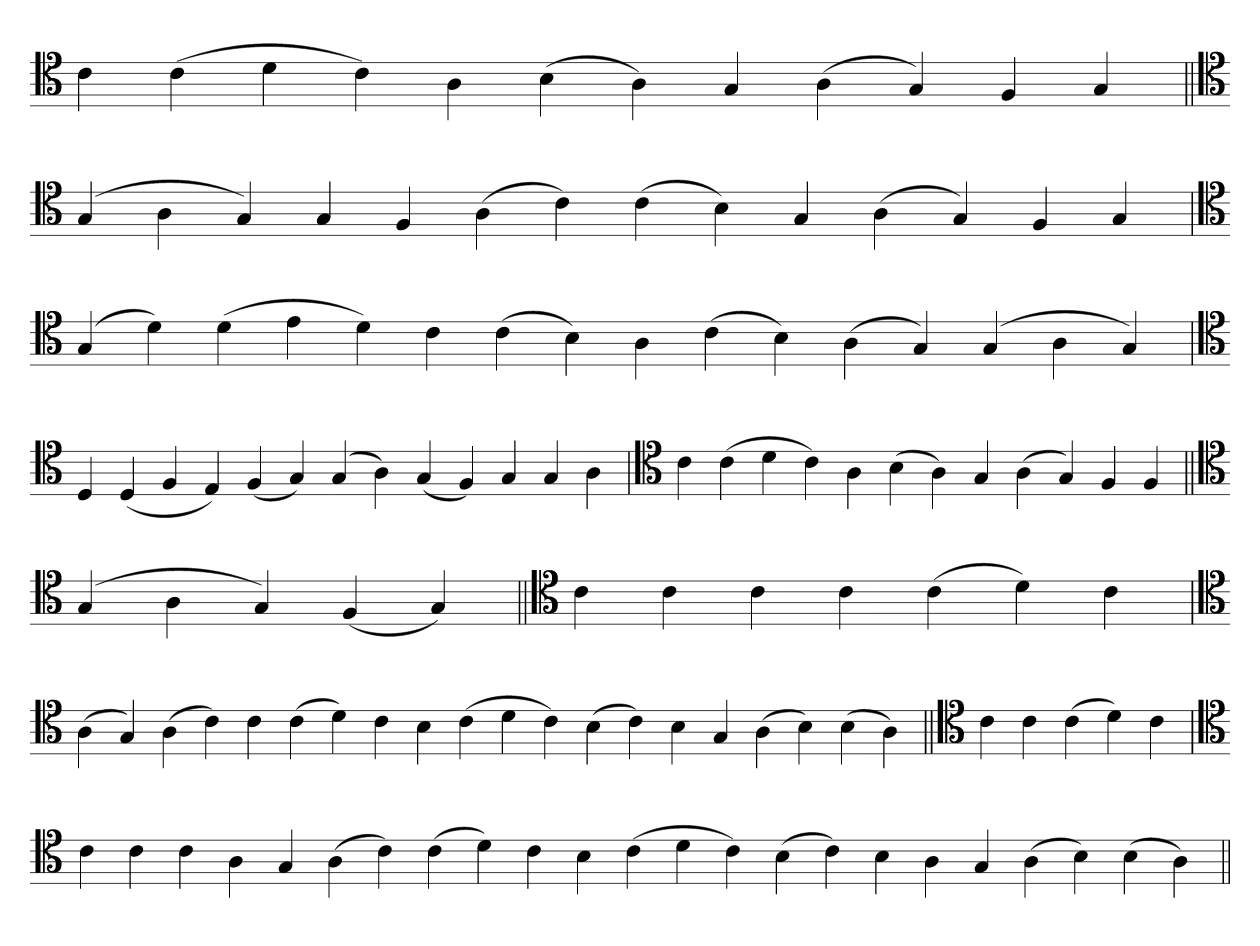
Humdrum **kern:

**kern
*part1
*staff1
*clefC4
=
4c
(4c
4d
4c)
4A
(4B
4A)
4G
(4A
4G)
4F
4G
=||
*clefC4
(4G
4A
4G)
4G
4F
(4A
4c)
(4c
4B)
4G
(4A
4G)
4F
4G
='
*clefC4
(4G
4d)
(4d
4e
4d)
4c
(4c
4B)
4A
(4c
4B)
(4A
4G)
(4G
4A
4G)
=
*clefC4
4D
(4D
4F
4E)
(4F
4G)
(4G
4A)
(4G
4F)
4G
4G
4A
='
*clefC4
4c
(4c
4d
4c)
4A
(4B
4A)
4G
(4A
4G)
4F
4F
=||
*clefC4
(4G
4A
4G)
(4F
4G)
=||
*clefC4
4c
4c
4c
4c
(4c
4d)
4c
=`
*clefC4
(4A
4G)
(4A
4c)
4c
(4c
4d)
4c
4B
(4c
4d
4c)
(4B
4c)
4B
4G
(4A
4B)
(4B
4A)
=||
*clefC4
4c
4c
(4c
4d)
4c
=`
*clefC4
4c
4c
4c
4A
4G
(4A
4c)
(4c
4d)
4c
4B
(4c
4d
4c)
(4B
4c)
4B
4A
4G
(4A
4B)
(4B
4A)
=||
*-
